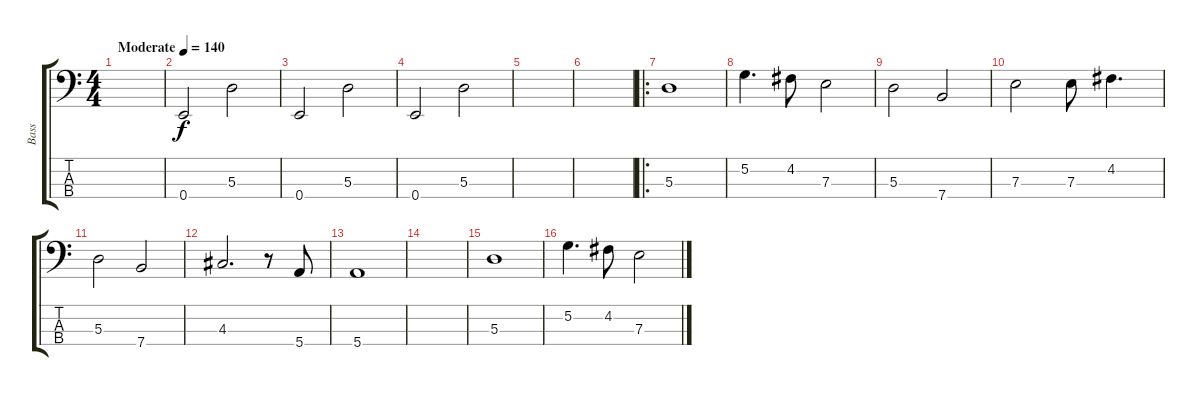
\track ("Bass" "Bass") {instrument synthbass2}
\staff {score tabs}
\tuning (G2 D2 A1 E1) {hide}
\ts (4 4)
\tempo (140 "Moderate")
\clef f4
\ks c
|
0.4.2 5.3.2 |
0.4.2 5.3.2 |
0.4.2 5.3.2 |
|
|
\ro
5.3.1 |
5.2.4{d} 4.2.8 7.3.2 |
5.3.2 7.4.2 |
7.3.2 7.3.8 4.2.4{d} |
5.3.2 7.4.2 |
4.3.2{d} r.8 5.4.8 |
5.4.1 |
|
5.3.1 |
5.2.4{d} 4.2.8 7.3.2
